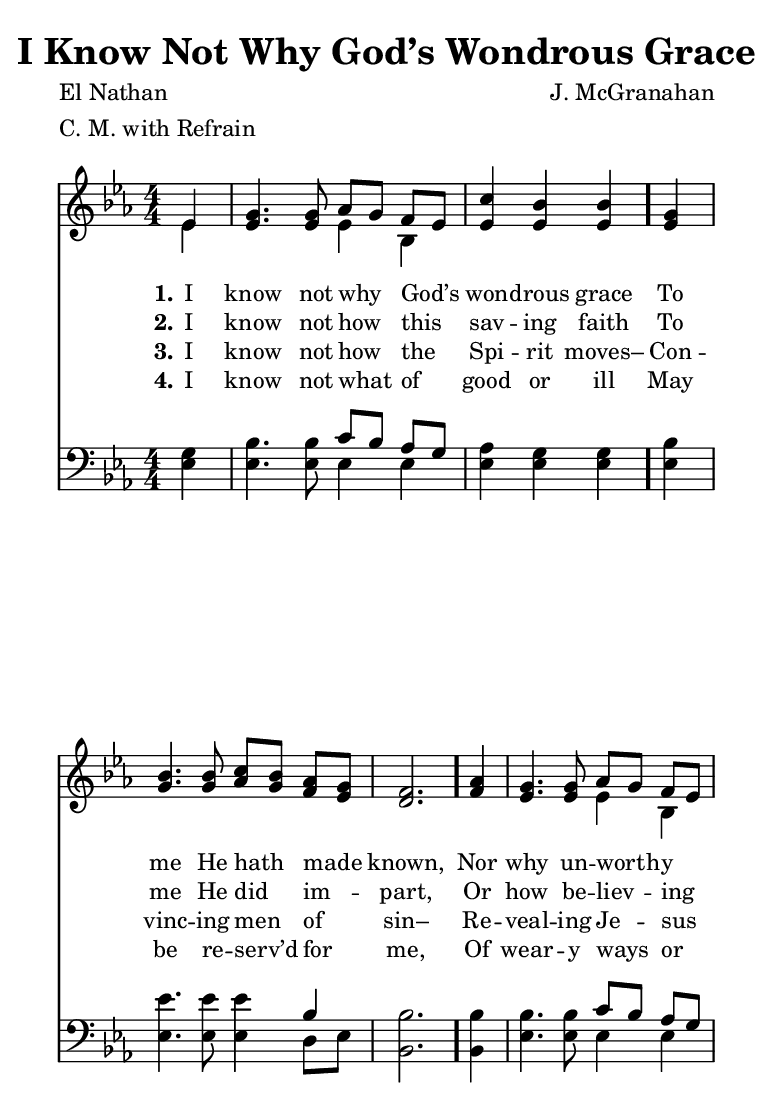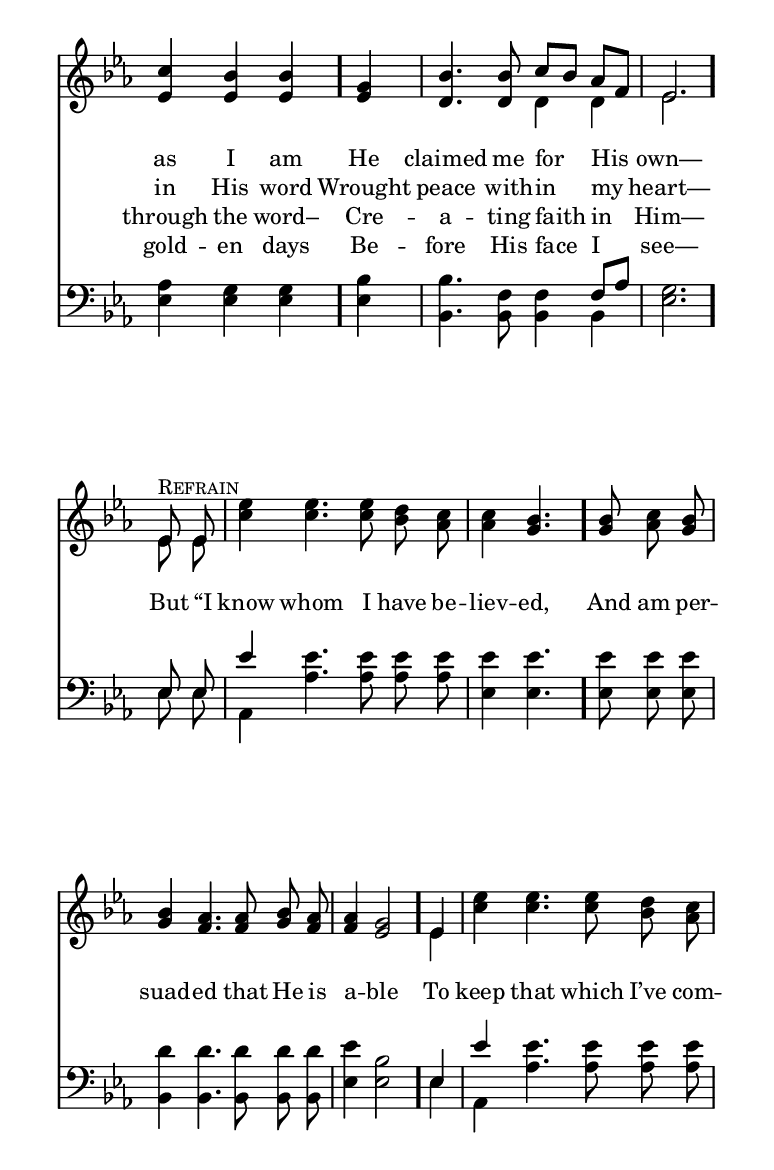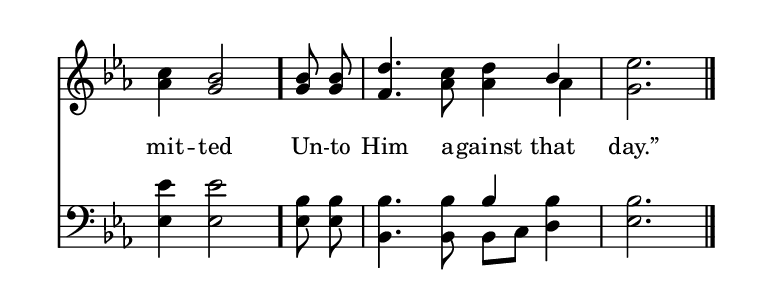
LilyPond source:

\include "common/global.ily"
\paper {
  \include "common/paper.ily"
  systems-per-page = ##f
}

\header{
  hymnnumber = "167"
  title = "I Know Not Why God’s Wondrous Grace"
  tunename = ""
  meter = "C. M. with Refrain"
  poet = "El Nathan"
  composer = "J. McGranahan"
  %copyright = ""
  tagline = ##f
}

global = {
  \include "common/overrides.ily"
  \override Staff.TimeSignature.style = #'numbered
  \time 4/4
  \override Score.MetronomeMark.transparent = ##t % hide all fermata changes too
  \tempo 4=90
  \key ees \major
  \partial 4
  \autoBeamOff
}

notesSoprano = {
\global
\relative c' {
  
  ees4 | g4. g8 aes[ g] f[ ees] | c'4 bes bes
  g4 | bes4. bes8 c[ bes] aes[ g] | f2.
  aes4 | g4. g8 aes[ g] f[ ees] | c'4 bes bes
  g4 | bes4. bes8 c[ bes] aes[ f] | ees2.

  << s^\markup { \small \caps "Refrain" }
  { ees8 ees | ees'4 ees4. ees8 d c | c4 bes4. } >>
  bes8 c bes | bes4 aes4. aes8 bes aes | aes4 g2
  ees4 | ees'4 ees4. ees8 d c | c4 bes2
  bes8 bes | d4. c8 d4 bes | ees2.

  \bar "|."

}
}

notesAlto = {
\global
\relative e' {

  ees4 | ees4. ees8 ees4 bes | ees ees ees
  ees | g4. g8 aes[ g] f[ ees] d2.
  f4 | ees4. ees8 ees4 bes | ees ees ees
  ees4 | d4. d8 d4 d | ees2.

  ees8 ees | c'4 c4. c8 bes aes | aes4 g4.
  g8 aes g | g4 f4. f8 g f | f4 ees2
  ees4 | c'4 c4. c8 bes aes | aes4 g2
  g8 g | f4. aes8 aes4 aes | g2.

}
}

notesTenor = {
\global
\relative a {

  g4 | bes4. bes8 c[ bes] aes[ g] | aes4 g g
  bes4 | ees4. ees8 ees4 bes4 | bes2.
  bes4 | bes4. bes8 c[ bes] aes[ g] | aes4 g g
  bes4 | bes4. f8 f4 f8[ aes] | g2.

  ees8 ees | ees'4 ees4. ees8 ees ees | ees4 ees4.
  ees8 ees ees | d4 d4. d8 d d | ees4 bes2
  ees,4 | ees'4 ees4. ees8 ees ees | ees4 ees2
  bes8 bes | bes4. bes8 bes4 bes | bes2.

}
}

notesBass = {
\global
\relative f {

  ees4 | ees4. ees8 ees4 ees | ees ees ees
  ees4 | ees4. ees8 ees4 d8[ ees] | bes2.
  bes4 | ees4. ees8 ees4 ees | ees ees ees
  ees4 | bes4. bes8 bes4 bes | ees2.

  ees8 ees | aes,4 aes'4. aes8 aes aes | ees4 ees4.
  ees8 ees ees | bes4 bes4. bes8 bes bes | ees4 ees2
  ees4 | aes,4 aes'4. aes8 aes aes | ees4 ees2
  ees8 ees | bes4. bes8 bes8[ c] d4 | ees2.

}
}

Refrain = \lyricmode {

But “I know whom I have be -- liev -- ed, \bar "."
And am per -- suad -- ed that He is a -- ble \bar "."
To keep that which I’ve com -- mit -- ted \bar "."
Un -- to Him a -- gainst that day.” \bar "."

}

wordsA = \lyricmode {
\set stanza = "1."

I know not why God’s won -- drous grace \bar "."
To me He hath made known, \bar "."
Nor why un -- worth -- y as I am \bar "."
He claimed me for His own— \bar "."

}

wordsB = \lyricmode {
\set stanza = "2."

I know not how this sav -- ing faith
To me He did im -- part,
Or how be -- liev -- ing in His word
Wrought peace with -- in my heart—

\Refrain

}

wordsC = \lyricmode {
\set stanza = "3."

I know not how the Spi -- rit moves–
Con -- vinc -- ing men of sin–
Re -- veal -- ing Je -- sus through the word–
Cre -- a -- ting faith in Him—

}

wordsD = \lyricmode {
\set stanza = "4."

I know not what of good or ill
May be re -- serv’d for me,
Of wear -- y ways or gold -- en days
Be -- fore His face I see—

}

\score {
  \context ChoirStaff <<
    \context Staff = upper <<
      \set Staff.autoBeaming = ##f
      \set ChoirStaff.systemStartDelimiter = #'SystemStartBar
      \set ChoirStaff.printPartCombineTexts = ##f
      \partcombine #'(2 . 9) \notesSoprano \notesAlto
      \context NullVoice = sopranos { \voiceOne << \notesSoprano >> }
      \context NullVoice = altos { \voiceTwo << \notesAlto >> }
      \context Lyrics = one   \lyricsto sopranos \wordsA
      \context Lyrics = two   \lyricsto sopranos \wordsB
      \context Lyrics = three \lyricsto sopranos \wordsC
      \context Lyrics = four  \lyricsto sopranos \wordsD
    >>
    \context Staff = men <<
      \set Staff.autoBeaming = ##f
      \clef bass
      \set ChoirStaff.printPartCombineTexts = ##f
      \partcombine #'(2 . 9) \notesTenor \notesBass
      \context NullVoice = tenors { \voiceOne << \notesTenor >> }
      \context NullVoice = basses { \voiceTwo << \notesBass >> }
    >>
  >>
  \layout {
    \include "common/layout.ily"
  }
  \midi{
    \include "common/midi.ily"
  }
}

\version "2.19.49"  % necessary for upgrading to future LilyPond versions.

% vi:set et ts=2 sw=2 ai nocindent syntax=lilypond:
